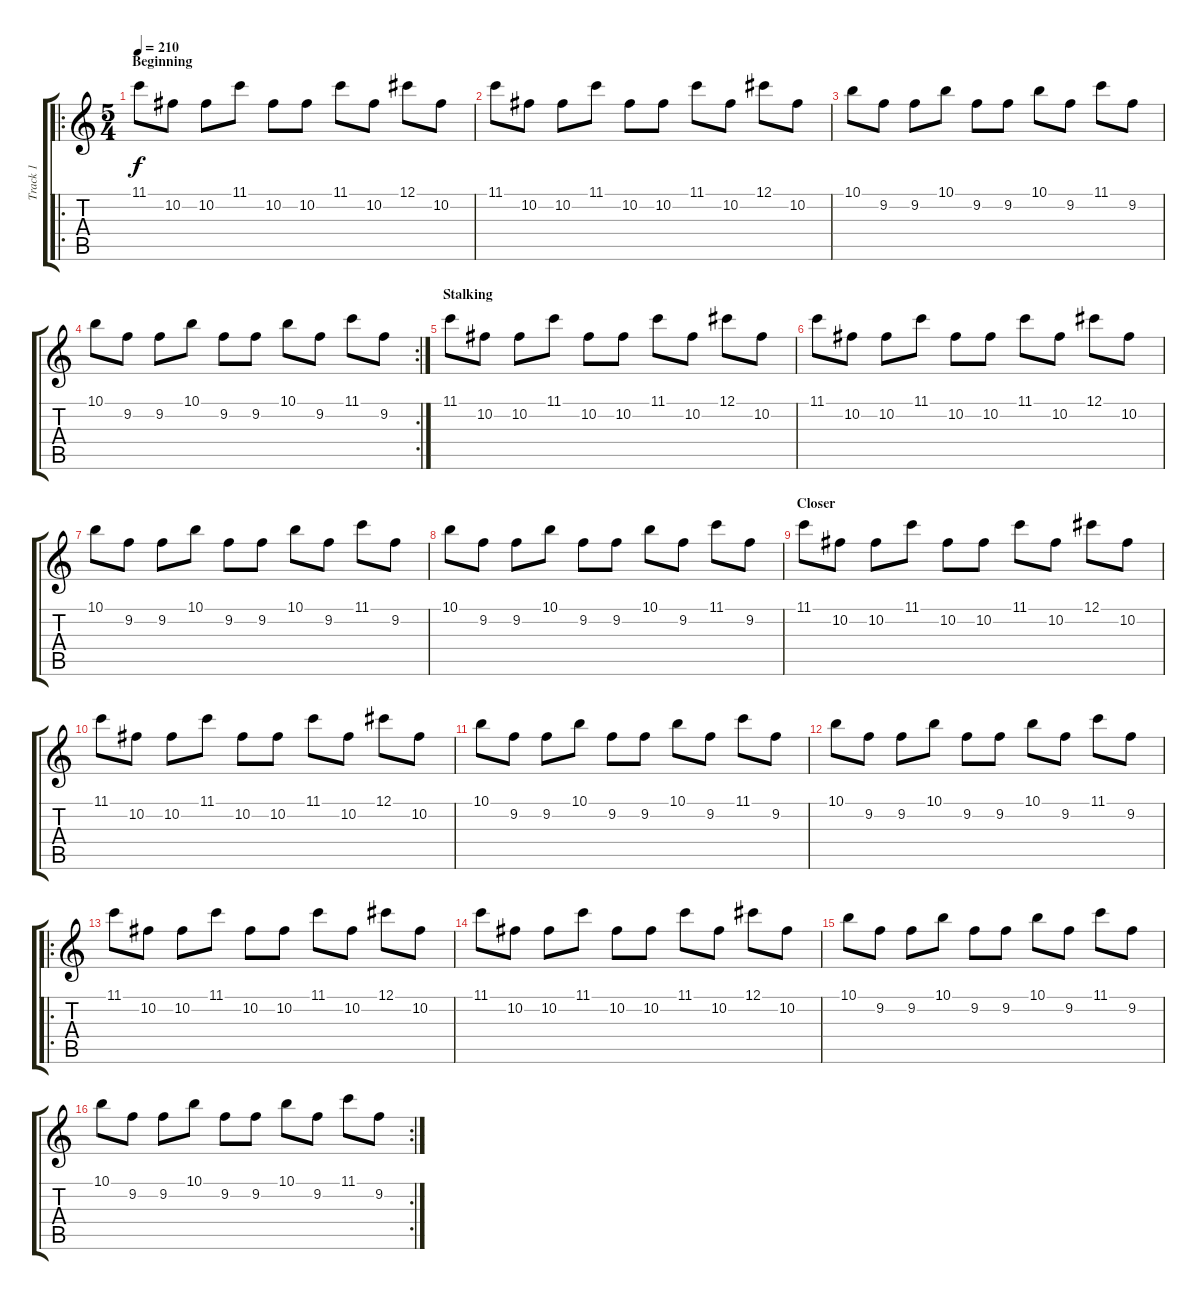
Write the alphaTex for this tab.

\track ("Track 1" "Track 1") {instrument overdrivenguitar}
\staff {score tabs}
\tuning (Db4 Ab3 E3 B2 Gb2 B1) {hide}
\ro
\ts (5 4)
\section ("" "Beginning")
\tempo 210
\clef g2
\ks c
11.1.8{dy f instrument overdrivenguitar} 10.2.8 10.2.8 11.1.8 10.2.8 10.2.8 11.1.8 10.2.8 12.1.8 10.2.8 |
11.1.8 10.2.8 10.2.8 11.1.8 10.2.8 10.2.8 11.1.8 10.2.8 12.1.8 10.2.8 |
10.1.8 9.2.8 9.2.8 10.1.8 9.2.8 9.2.8 10.1.8 9.2.8 11.1.8 9.2.8 |
\rc 2
10.1.8 9.2.8 9.2.8 10.1.8 9.2.8 9.2.8 10.1.8 9.2.8 11.1.8 9.2.8 |
\section ("" "Stalking")
11.1.8 10.2.8 10.2.8 11.1.8 10.2.8 10.2.8 11.1.8 10.2.8 12.1.8 10.2.8 |
11.1.8 10.2.8 10.2.8 11.1.8 10.2.8 10.2.8 11.1.8 10.2.8 12.1.8 10.2.8 |
10.1.8 9.2.8 9.2.8 10.1.8 9.2.8 9.2.8 10.1.8 9.2.8 11.1.8 9.2.8 |
10.1.8 9.2.8 9.2.8 10.1.8 9.2.8 9.2.8 10.1.8 9.2.8 11.1.8 9.2.8 |
\section ("" "Closer")
11.1.8 10.2.8 10.2.8 11.1.8 10.2.8 10.2.8 11.1.8 10.2.8 12.1.8 10.2.8 |
11.1.8 10.2.8 10.2.8 11.1.8 10.2.8 10.2.8 11.1.8 10.2.8 12.1.8 10.2.8 |
10.1.8 9.2.8 9.2.8 10.1.8 9.2.8 9.2.8 10.1.8 9.2.8 11.1.8 9.2.8 |
10.1.8 9.2.8 9.2.8 10.1.8 9.2.8 9.2.8 10.1.8 9.2.8 11.1.8 9.2.8 |
\ro
11.1.8 10.2.8 10.2.8 11.1.8 10.2.8 10.2.8 11.1.8 10.2.8 12.1.8 10.2.8 |
11.1.8 10.2.8 10.2.8 11.1.8 10.2.8 10.2.8 11.1.8 10.2.8 12.1.8 10.2.8 |
10.1.8 9.2.8 9.2.8 10.1.8 9.2.8 9.2.8 10.1.8 9.2.8 11.1.8 9.2.8 |
\rc 2
10.1.8 9.2.8 9.2.8 10.1.8 9.2.8 9.2.8 10.1.8 9.2.8 11.1.8 9.2.8
